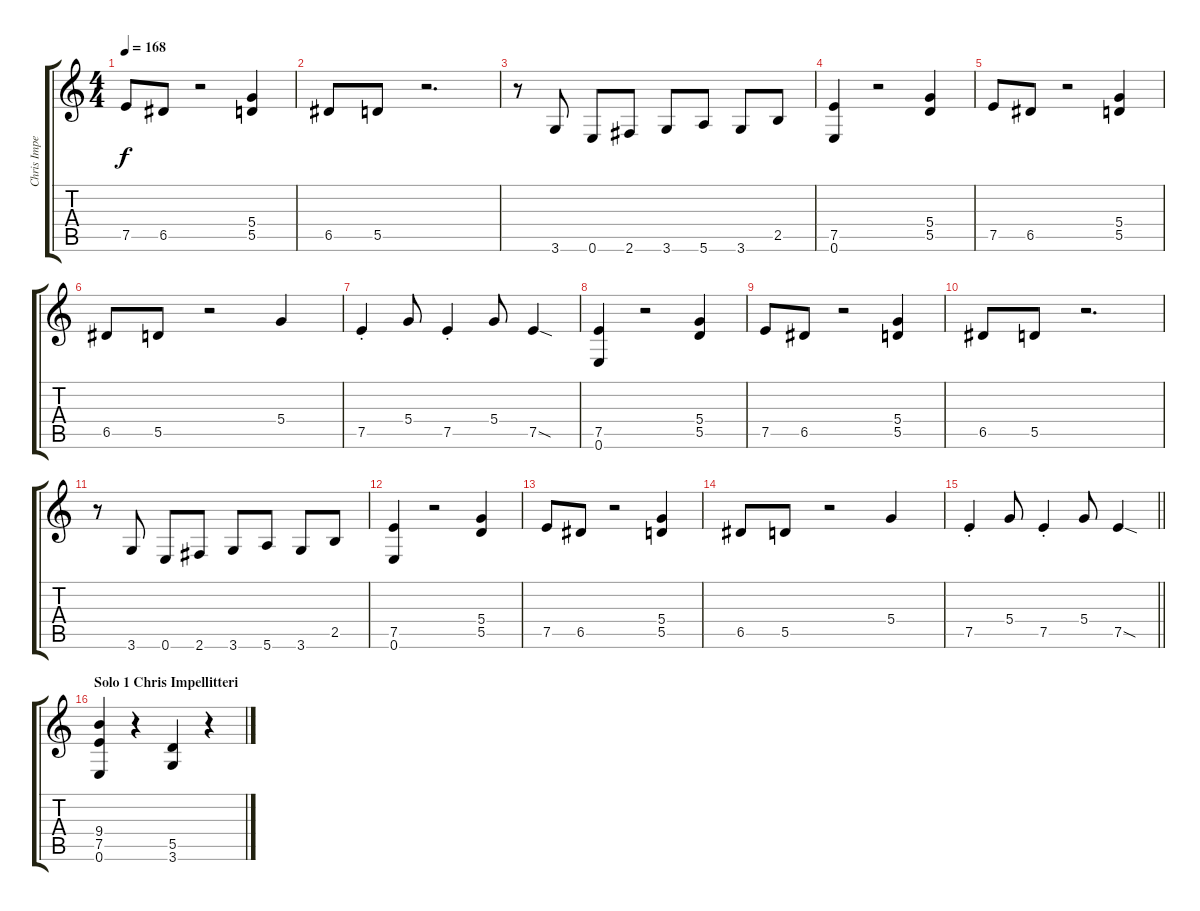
\track ("Chris Impellitteri" "Chris Impe") {instrument distortionguitar}
\staff {score tabs}
\tuning (E4 B3 G3 D3 A2 E2) {hide}
\ts (4 4)
\tempo 168
\clef g2
\ks c
7.5.8{dy f} 6.5.8 r.2 (5.4 5.5).4 |
6.5.8 5.5.8 r.2{d} |
r.8 3.6.8 0.6.8 2.6.8 3.6.8 5.6.8 3.6.8 2.5.8 |
(7.5 0.6).4 r.2 (5.4 5.5).4 |
7.5.8 6.5.8 r.2 (5.4 5.5).4 |
6.5.8 5.5.8 r.2 5.4.4 |
7.5{st}.4 5.4.8 7.5{st}.4 5.4.8 7.5{sod}.4 |
(7.5 0.6).4 r.2 (5.4 5.5).4 |
7.5.8 6.5.8 r.2 (5.4 5.5).4 |
6.5.8 5.5.8 r.2{d} |
r.8 3.6.8 0.6.8 2.6.8 3.6.8 5.6.8 3.6.8 2.5.8 |
(7.5 0.6).4 r.2 (5.4 5.5).4 |
7.5.8 6.5.8 r.2 (5.4 5.5).4 |
6.5.8 5.5.8 r.2 5.4.4 |
\barLineRight lightlight
7.5{st}.4 5.4.8 7.5{st}.4 5.4.8 7.5{sod}.4 |
\section ("" "Solo 1 Chris Impellitteri")
(9.4 7.5 0.6).4 r.4 (5.5 3.6).4 r.4
